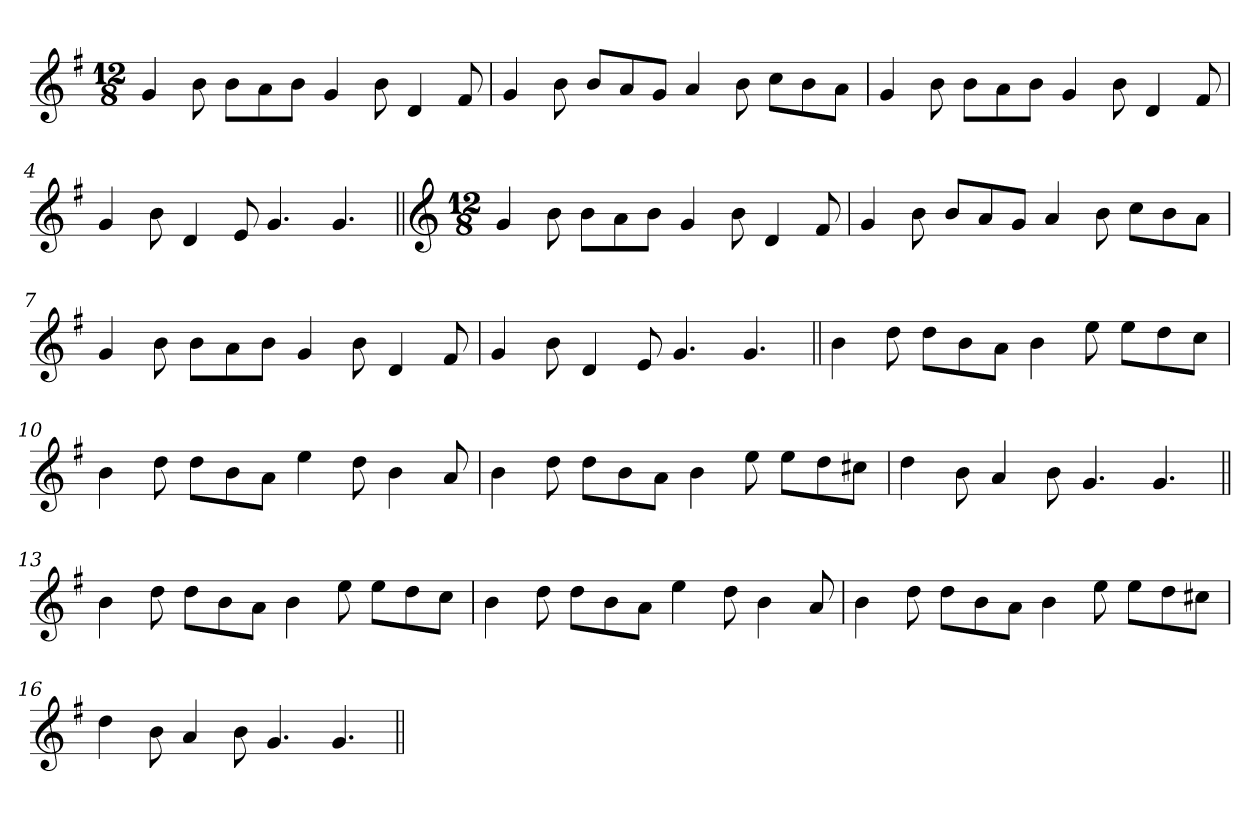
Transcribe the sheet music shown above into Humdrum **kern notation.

**kern
*part1
*staff1
*clefG2
*k[f#]
*G:
*M12/8
=1
4g/
8b\
8b\L
8a\
8b\J
4g/
8b\
4d/
8f#/
=2
4g/
8b\
8b/L
8a/
8g/J
4a/
8b\
8cc\L
8b\
8a\J
=3
4g/
8b\
8b\L
8a\
8b\J
4g/
8b\
4d/
8f#/
=4
4g/
8b\
4d/
8e/
4.g/
4.g/
!!LO:LB:g=z
=5||
*clefG2
*M12/8
4g/
8b\
8b\L
8a\
8b\J
4g/
8b\
4d/
8f#/
=6
4g/
8b\
8b/L
8a/
8g/J
4a/
8b\
8cc\L
8b\
8a\J
=7
4g/
8b\
8b\L
8a\
8b\J
4g/
8b\
4d/
8f#/
=8
4g/
8b\
4d/
8e/
4.g/
4.g/
!!LO:LB:g=z
=9||
4b\
8dd\
8dd\L
8b\
8a\J
4b\
8ee\
8ee\L
8dd\
8cc\J
=10
4b\
8dd\
8dd\L
8b\
8a\J
4ee\
8dd\
4b\
8a/
=11
4b\
8dd\
8dd\L
8b\
8a\J
4b\
8ee\
8ee\L
8dd\
8cc#X\J
=12
4dd\
8b\
4a/
8b\
4.g/
4.g/
!!LO:LB:g=z
=13||
4b\
8dd\
8dd\L
8b\
8a\J
4b\
8ee\
8ee\L
8dd\
8cc\J
=14
4b\
8dd\
8dd\L
8b\
8a\J
4ee\
8dd\
4b\
8a/
=15
4b\
8dd\
8dd\L
8b\
8a\J
4b\
8ee\
8ee\L
8dd\
8cc#X\J
=16
4dd\
8b\
4a/
8b\
4.g/
4.g/
=||
*-
